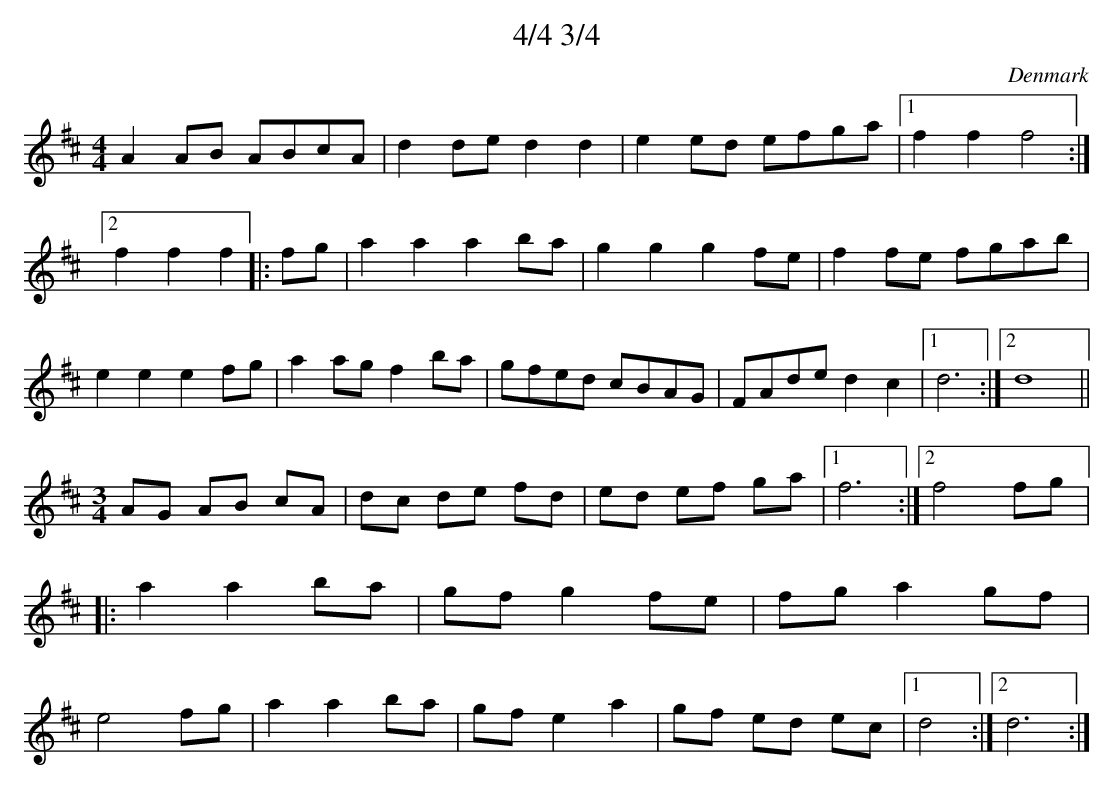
X:1
T:4/4 3/4
M:4/4
O:Denmark
K:D
A2AB ABcA|d2de d2d2|e2ed efga\
|1 f2f2 f4:|2 f2f2 f2 |:fg |\
a2a2 a2ba|g2g2 g2fe|f2fe fgab|e2e2 e2fg|\
a2ag f2ba|gfed cBAG|FAde d2c2|1 d6 :|2 d8 ||
M:3/4
AG AB cA|dc de fd|ed ef ga |1 f6 :|2 f4 fg|:\
a2 a2 ba|gf g2fe|fg a2gf|e4 fg|\
a2a2 ba|gf e2 a2|gf ed ec|1 d4 :|2 d6 :|
